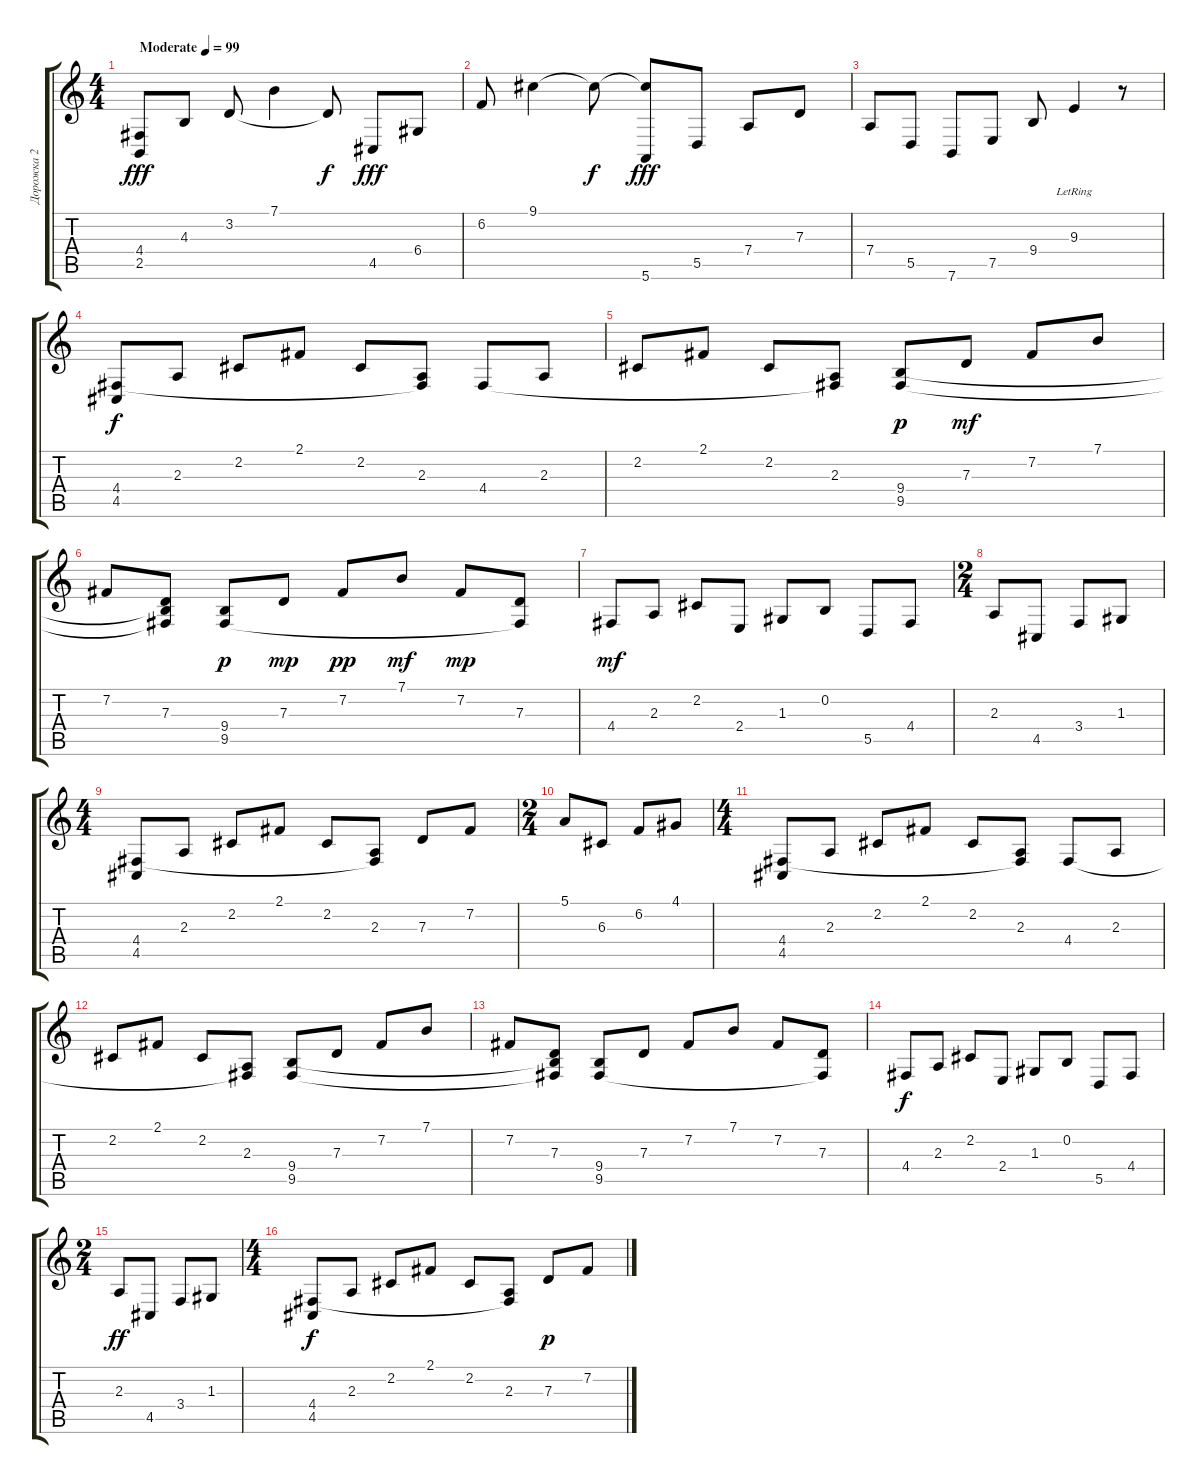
\track ("Дорожка 2" "Дорожка 2") {instrument brightacousticpiano}
\staff {score tabs}
\tuning (E4 B3 G3 D3 A2 E2) {hide}
\ts (4 4)
\tempo (99 "Moderate")
\clef g2
\ks c
(4.4 2.5).8{dy fff instrument brightacousticpiano} 4.3.8 3.2.8 7.1.4 3.2{t}.8{dy f} 4.5.8{dy fff} 6.4.8 |
6.2.8 9.1.4 9.1{t}.8{dy f} (9.1{t} 5.6).8{dy fff} 5.5.8 7.4.8 7.3.8 |
7.4.8 5.5.8 7.6.8 7.5.8 9.4.8 9.3{lr}.4 r.8 |
(4.4 4.5).8{dy f} 2.3.8 2.2.8 2.1.8 2.2.8 (2.3 4.4{t}).8 4.4.8 2.3.8 |
2.2.8 2.1.8 2.2.8 (2.3 4.4{t}).8 (9.4 9.5).8{dy p} 7.3.8{dy mf} 7.2.8 7.1.8 |
7.2.8 (7.3 9.4{t} 9.5{t}).8 (9.4 9.5).8{dy p} 7.3.8{dy mp} 7.2.8{dy pp} 7.1.8{dy mf} 7.2.8{dy mp} (7.3 9.5{t}).8 |
4.4.8{dy mf} 2.3.8 2.2.8 2.4.8 1.3.8 0.2.8 5.5.8 4.4.8 |
\ts (2 4)
2.3.8 4.5.8 3.4.8 1.3.8 |
\ts (4 4)
(4.4 4.5).8 2.3.8 2.2.8 2.1.8 2.2.8 (2.3 4.4{t}).8 7.3.8 7.2.8 |
\ts (2 4)
5.1.8 6.3.8 6.2.8 4.1.8 |
\ts (4 4)
(4.4 4.5).8 2.3.8 2.2.8 2.1.8 2.2.8 (2.3 4.4{t}).8 4.4.8 2.3.8 |
2.2.8 2.1.8 2.2.8 (2.3 4.4{t}).8 (9.4 9.5).8 7.3.8 7.2.8 7.1.8 |
7.2.8 (7.3 9.4{t} 9.5{t}).8 (9.4 9.5).8 7.3.8 7.2.8 7.1.8 7.2.8 (7.3 9.5{t}).8 |
4.4.8{dy f} 2.3.8 2.2.8 2.4.8 1.3.8 0.2.8 5.5.8 4.4.8 |
\ts (2 4)
2.3.8{dy ff} 4.5.8 3.4.8 1.3.8 |
\ts (4 4)
(4.4 4.5).8{dy f} 2.3.8 2.2.8 2.1.8 2.2.8 (2.3 4.4{t}).8 7.3.8{dy p} 7.2.8
